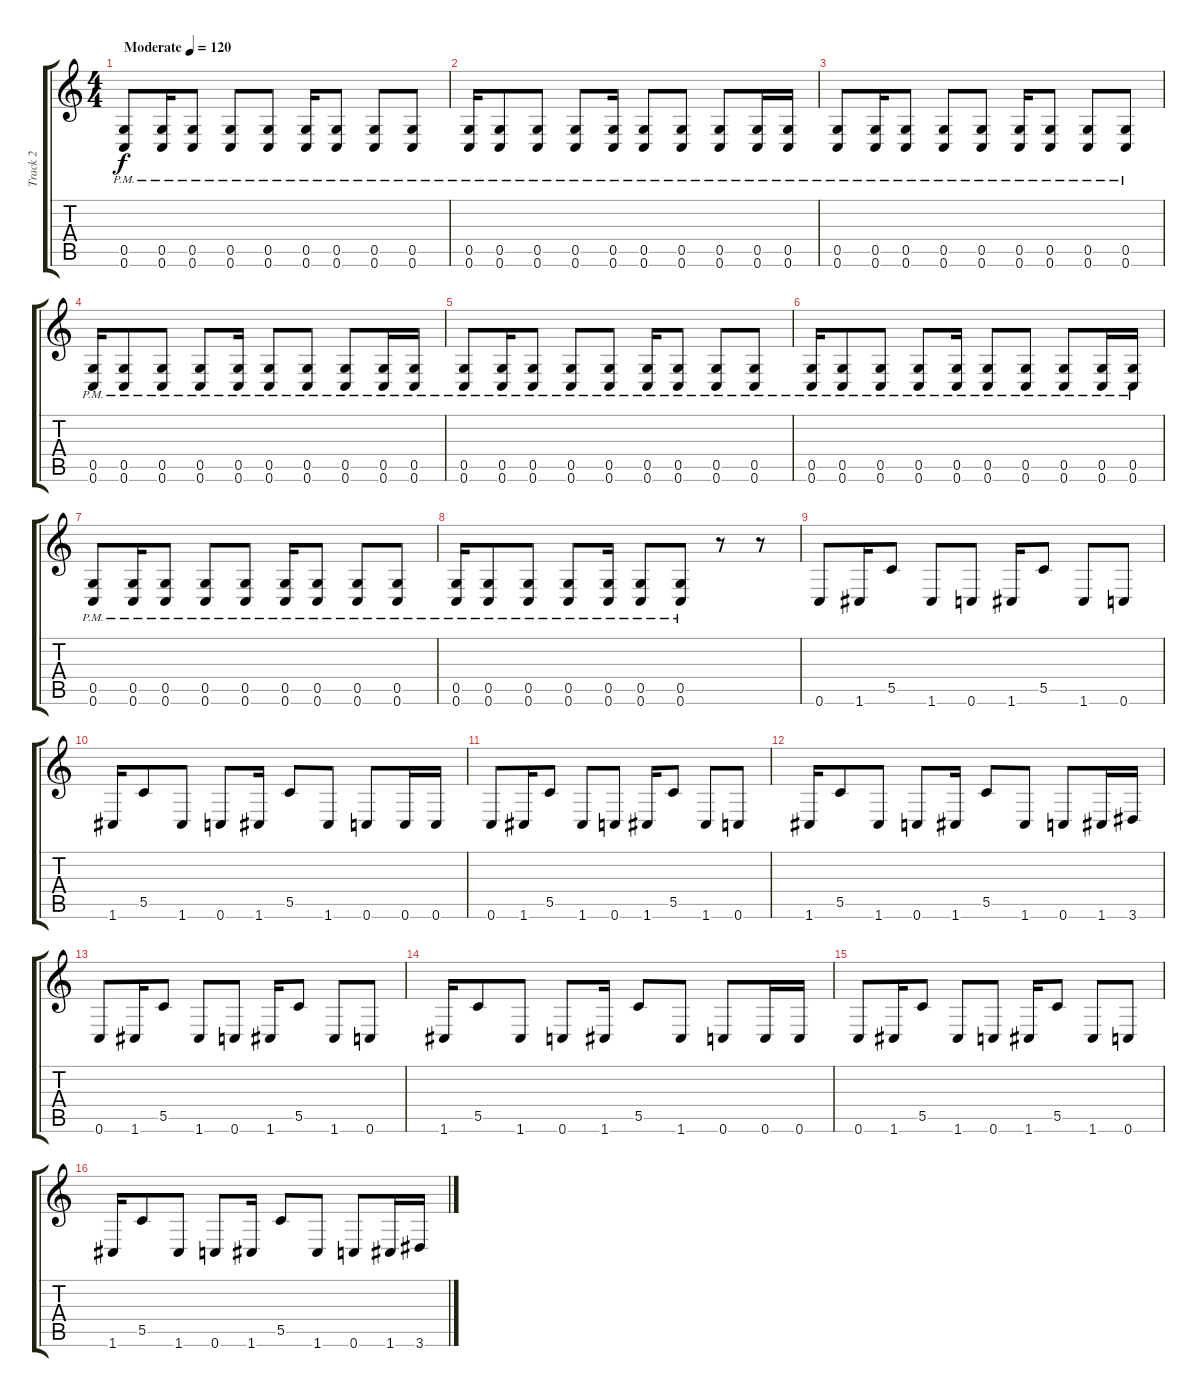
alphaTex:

\track ("Track 2" "Track 2") {instrument distortionguitar}
\staff {score tabs}
\tuning (D4 A3 F3 C3 G2 C2) {hide}
\ts (4 4)
\tempo (120 "Moderate")
\clef g2
\ks c
(0.5{pm} 0.6{pm}).8{dy f instrument distortionguitar} (0.5{pm} 0.6{pm}).16 (0.5{pm} 0.6{pm}).8 (0.5{pm} 0.6{pm}).8 (0.5{pm} 0.6{pm}).8 (0.5{pm} 0.6{pm}).16 (0.5{pm} 0.6{pm}).8 (0.5{pm} 0.6{pm}).8 (0.5{pm} 0.6{pm}).8 |
(0.5{pm} 0.6{pm}).16 (0.5{pm} 0.6{pm}).8 (0.5{pm} 0.6{pm}).8 (0.5{pm} 0.6{pm}).8 (0.5{pm} 0.6{pm}).16 (0.5{pm} 0.6{pm}).8 (0.5{pm} 0.6{pm}).8 (0.5{pm} 0.6{pm}).8 (0.5{pm} 0.6{pm}).16 (0.5{pm} 0.6{pm}).16 |
(0.5{pm} 0.6{pm}).8 (0.5{pm} 0.6{pm}).16 (0.5{pm} 0.6{pm}).8 (0.5{pm} 0.6{pm}).8 (0.5{pm} 0.6{pm}).8 (0.5{pm} 0.6{pm}).16 (0.5{pm} 0.6{pm}).8 (0.5{pm} 0.6{pm}).8 (0.5{pm} 0.6{pm}).8 |
(0.5{pm} 0.6{pm}).16 (0.5{pm} 0.6{pm}).8 (0.5{pm} 0.6{pm}).8 (0.5{pm} 0.6{pm}).8 (0.5{pm} 0.6{pm}).16 (0.5{pm} 0.6{pm}).8 (0.5{pm} 0.6{pm}).8 (0.5{pm} 0.6{pm}).8 (0.5{pm} 0.6{pm}).16 (0.5{pm} 0.6{pm}).16 |
(0.5{pm} 0.6{pm}).8 (0.5{pm} 0.6{pm}).16 (0.5{pm} 0.6{pm}).8 (0.5{pm} 0.6{pm}).8 (0.5{pm} 0.6{pm}).8 (0.5{pm} 0.6{pm}).16 (0.5{pm} 0.6{pm}).8 (0.5{pm} 0.6{pm}).8 (0.5{pm} 0.6{pm}).8 |
(0.5{pm} 0.6{pm}).16 (0.5{pm} 0.6{pm}).8 (0.5{pm} 0.6{pm}).8 (0.5{pm} 0.6{pm}).8 (0.5{pm} 0.6{pm}).16 (0.5{pm} 0.6{pm}).8 (0.5{pm} 0.6{pm}).8 (0.5{pm} 0.6{pm}).8 (0.5{pm} 0.6{pm}).16 (0.5{pm} 0.6{pm}).16 |
(0.5{pm} 0.6{pm}).8 (0.5{pm} 0.6{pm}).16 (0.5{pm} 0.6{pm}).8 (0.5{pm} 0.6{pm}).8 (0.5{pm} 0.6{pm}).8 (0.5{pm} 0.6{pm}).16 (0.5{pm} 0.6{pm}).8 (0.5{pm} 0.6{pm}).8 (0.5{pm} 0.6{pm}).8 |
(0.5{pm} 0.6{pm}).16 (0.5{pm} 0.6{pm}).8 (0.5{pm} 0.6{pm}).8 (0.5{pm} 0.6{pm}).8 (0.5{pm} 0.6{pm}).16 (0.5{pm} 0.6{pm}).8 (0.5{pm} 0.6{pm}).8 r.8 r.8 |
0.6.8 1.6.16 5.5.8 1.6.8 0.6.8 1.6.16 5.5.8 1.6.8 0.6.8 |
1.6.16 5.5.8 1.6.8 0.6.8 1.6.16 5.5.8 1.6.8 0.6.8 0.6.16 0.6.16 |
0.6.8 1.6.16 5.5.8 1.6.8 0.6.8 1.6.16 5.5.8 1.6.8 0.6.8 |
1.6.16 5.5.8 1.6.8 0.6.8 1.6.16 5.5.8 1.6.8 0.6.8 1.6.16 3.6.16 |
0.6.8 1.6.16 5.5.8 1.6.8 0.6.8 1.6.16 5.5.8 1.6.8 0.6.8 |
1.6.16 5.5.8 1.6.8 0.6.8 1.6.16 5.5.8 1.6.8 0.6.8 0.6.16 0.6.16 |
0.6.8 1.6.16 5.5.8 1.6.8 0.6.8 1.6.16 5.5.8 1.6.8 0.6.8 |
1.6.16 5.5.8 1.6.8 0.6.8 1.6.16 5.5.8 1.6.8 0.6.8 1.6.16 3.6.16
